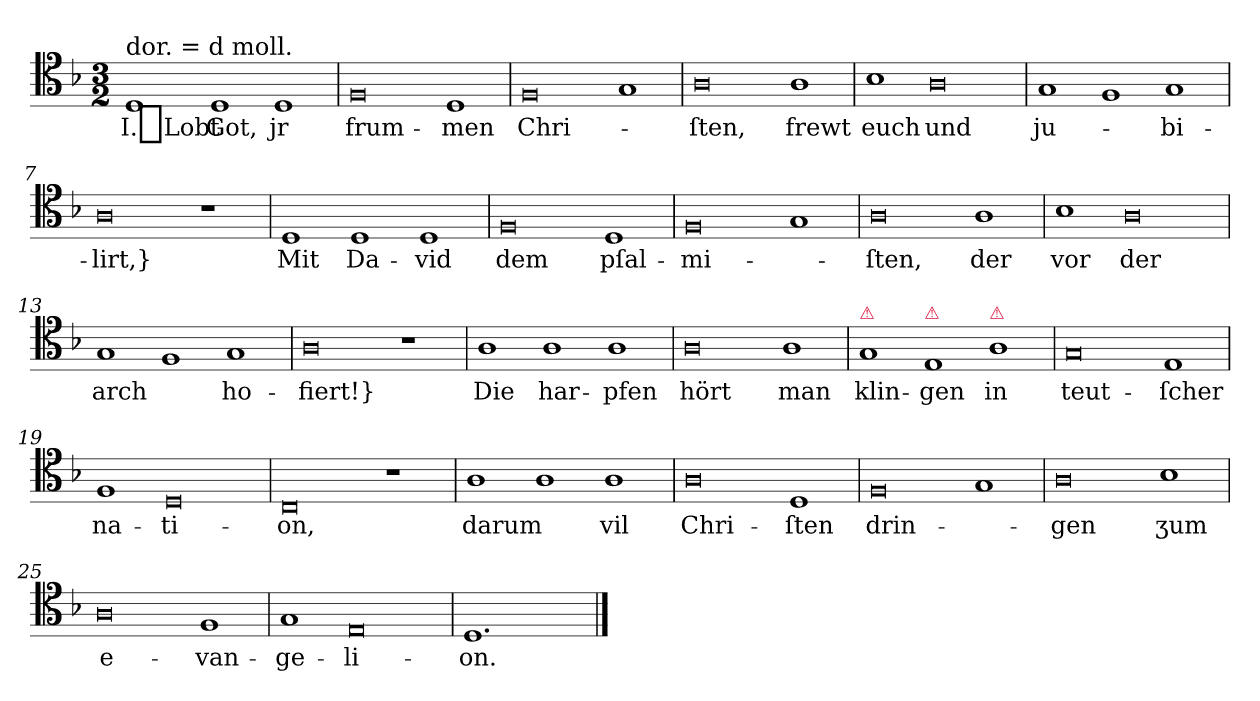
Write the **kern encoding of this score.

**kern	**text
*part1	*part1
*staff1	*staff1
*clefC4	*
*k[b-]	*
*M3/2	*
=1	=1
!LO:TX:a:t=dor. = d moll.	!
!LO:N:vis=1	!
2D	I._Lobt
!LO:N:vis=1	!
2D	Got,
!LO:N:vis=1	!
2D	jr
=2	=2
!LO:N:vis=0	!
1F	frum-
!LO:N:vis=1	!
2D	-men
=3	=3
!LO:N:vis=0	!
1F	Chri-
!LO:N:vis=1	!
2G	.
=4	=4
!LO:N:vis=0	!
1A	-ſten,
!LO:N:vis=1	!
2A	frewt
=5	=5
!LO:N:vis=1	!
2B-	euch
!LO:N:vis=0	!
1A	und
=6	=6
!LO:N:vis=1	!
2G	ju-
!LO:N:vis=1	!
2F	.
!LO:N:vis=1	!
2G	-bi-
=7	=7
!LO:N:vis=0	!
1A	-lirt,}
!LO:N:vis=1	!
2r	.
=8	=8
!LO:N:vis=1	!
2D	Mit
!LO:N:vis=1	!
2D	Da-
!LO:N:vis=1	!
2D	-vid
=9	=9
!LO:N:vis=0	!
1F	dem
!LO:N:vis=1	!
2D	pſal-
=10	=10
!LO:N:vis=0	!
1F	-mi-
!LO:N:vis=1	!
2G	.
=11	=11
!LO:N:vis=0	!
1A	-ſten,
!LO:N:vis=1	!
2A	der
=12	=12
!LO:N:vis=1	!
2B-	vor
!LO:N:vis=0	!
1A	der
=13	=13
!LO:N:vis=1	!
2G	arch
!LO:N:vis=1	!
2F	.
!LO:N:vis=1	!
2G	ho-
=14	=14
!LO:N:vis=0	!
1A	fiert!}
!LO:N:vis=1	!
2r	.
=15	=15
!LO:N:vis=1	!
2A	Die
!LO:N:vis=1	!
2A	har-
!LO:N:vis=1	!
2A	-pfen
=16	=16
!LO:N:vis=0	!
1A	hört
!LO:N:vis=1	!
2A	man
=17	=17
!LO:TX:a:color=crimson:t=⚠	!
!LO:N:vis=1	!
2G	klin-
!LO:TX:a:color=crimson:t=⚠	!
!LO:N:vis=1	!
2E	-gen
!LO:TX:a:color=crimson:t=⚠	!
!LO:N:vis=1	!
2A	in
=18	=18
!LO:N:vis=0	!
1G	teut-
!LO:N:vis=1	!
2E	-ſcher
=19	=19
!LO:N:vis=1	!
2F	na-
!LO:N:vis=0	!
1D	-ti-
=20	=20
!LO:N:vis=0	!
1C	-on,
!LO:N:vis=1	!
2r	.
=21	=21
!LO:N:vis=1	!
2A	darum
!LO:N:vis=1	!
2A	.
!LO:N:vis=1	!
2A	vil
=22	=22
!LO:N:vis=0	!
1A	Chri-
!LO:N:vis=1	!
2D	-ſten
=23	=23
!LO:N:vis=0	!
1F	drin-
!LO:N:vis=1	!
2G	.
=24	=24
!LO:N:vis=0	!
1A	-gen
!LO:N:vis=1	!
2B-	ʒum
=25	=25
!LO:N:vis=0	!
1A	e-
!LO:N:vis=1	!
2F	-van-
=26	=26
!LO:N:vis=1	!
2G	-ge-
!LO:N:vis=0	!
1E	-li-
=27	=27
1.D/	-on.
==	==
*-	*-
